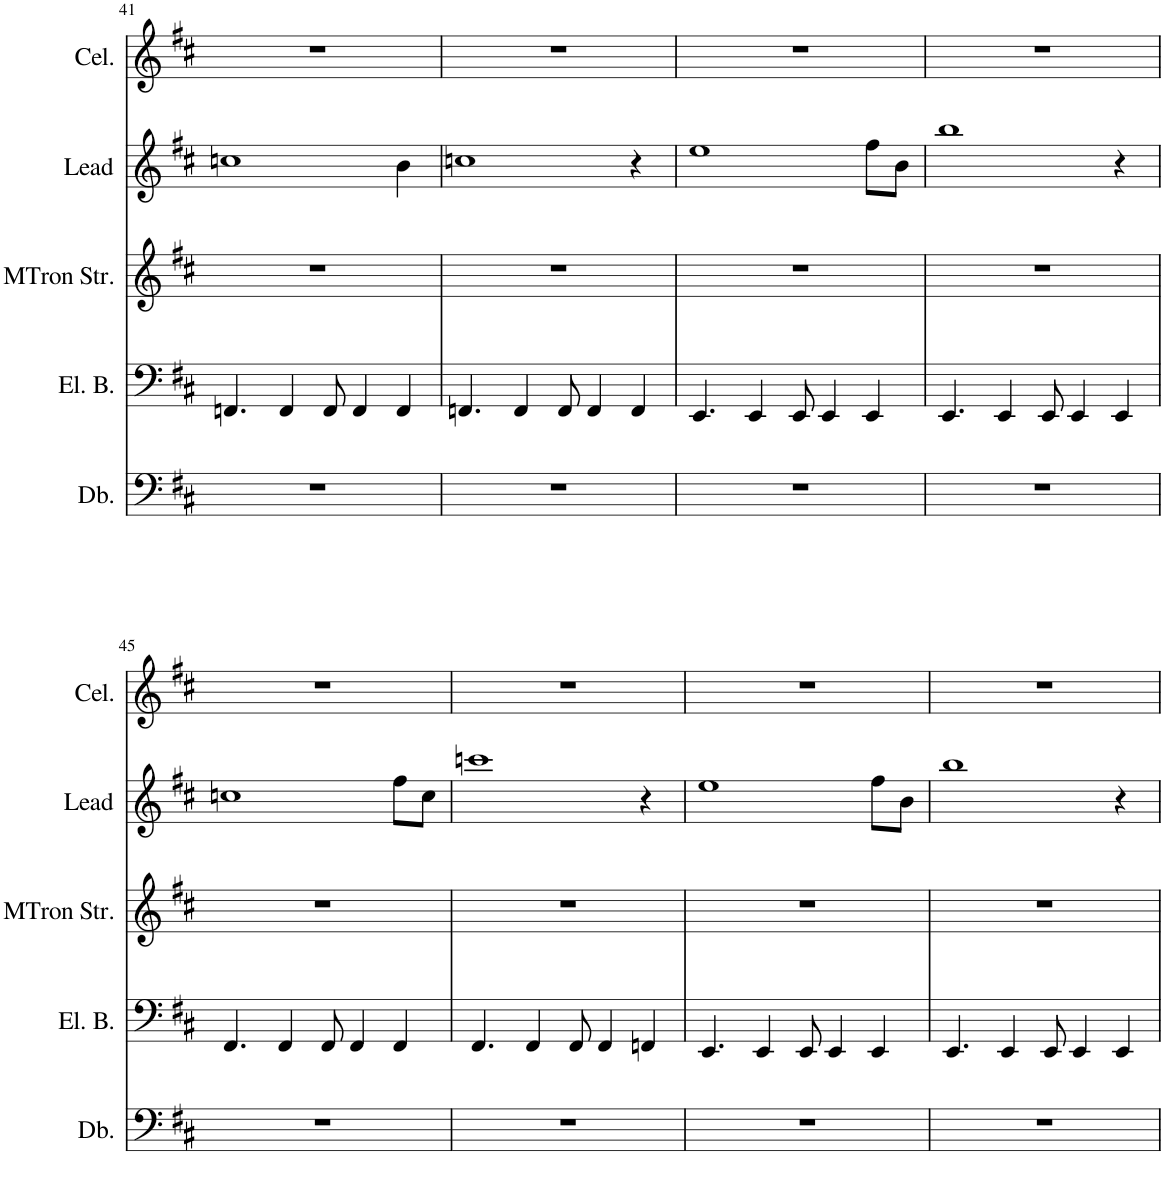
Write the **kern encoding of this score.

**kern	**kern	**kern	**kern	**kern
*part5	*part4	*part3	*part2	*part1
*staff5	*staff4	*staff3	*staff2	*staff1
*I"Double Bass	*I"Electric Bass	*I"Mellotron Strings	*I"Synth Lead	*I"Celesta
*I'Db.	*I'El. B.	*I'MTron Str.	*I'Lead	*I'Cel.
!!LO:PB:g=z
*clefF4	*clefF4	*clefG2	*clefG2	*clefG2
*Trd7c12	*Trd7c12	*	*	*Trd-7c-12
*k[f#c#]	*k[f#c#]	*k[f#c#]	*k[f#c#]	*k[f#c#]
*M5/4	*M5/4	*M5/4	*M5/4	*M5/4
=41	=41	=41	=41	=41
4%5r	4.FFn/	4%5r	1ccn	4%5r
.	4FF/	.	.	.
.	8FF/	.	.	.
.	4FF/	.	.	.
.	4FF/	.	4b\	.
=42	=42	=42	=42	=42
4%5r	4.FFn/	4%5r	1ccn	4%5r
.	4FF/	.	.	.
.	8FF/	.	.	.
.	4FF/	.	.	.
.	4FF/	.	4r	.
=43	=43	=43	=43	=43
4%5r	4.EE/	4%5r	1ee	4%5r
.	4EE/	.	.	.
.	8EE/	.	.	.
.	4EE/	.	.	.
.	4EE/	.	8ff#\L	.
.	.	.	8b\J	.
=44	=44	=44	=44	=44
4%5r	4.EE/	4%5r	1bb	4%5r
.	4EE/	.	.	.
.	8EE/	.	.	.
.	4EE/	.	.	.
.	4EE/	.	4r	.
!!LO:LB:g=z
=45	=45	=45	=45	=45
4%5r	4.FF#/	4%5r	1ccn	4%5r
.	4FF#/	.	.	.
.	8FF#/	.	.	.
.	4FF#/	.	.	.
.	4FF#/	.	8ff#\L	.
.	.	.	8cc\J	.
=46	=46	=46	=46	=46
4%5r	4.FF#/	4%5r	1cccn	4%5r
.	4FF#/	.	.	.
.	8FF#/	.	.	.
.	4FF#/	.	.	.
.	4FFn/	.	4r	.
=47	=47	=47	=47	=47
4%5r	4.EE/	4%5r	1ee	4%5r
.	4EE/	.	.	.
.	8EE/	.	.	.
.	4EE/	.	.	.
.	4EE/	.	8ff#\L	.
.	.	.	8b\J	.
=48	=48	=48	=48	=48
4%5r	4.EE/	4%5r	1bb	4%5r
.	4EE/	.	.	.
.	8EE/	.	.	.
.	4EE/	.	.	.
.	4EE/	.	4r	.
=	=	=	=	=
*-	*-	*-	*-	*-
